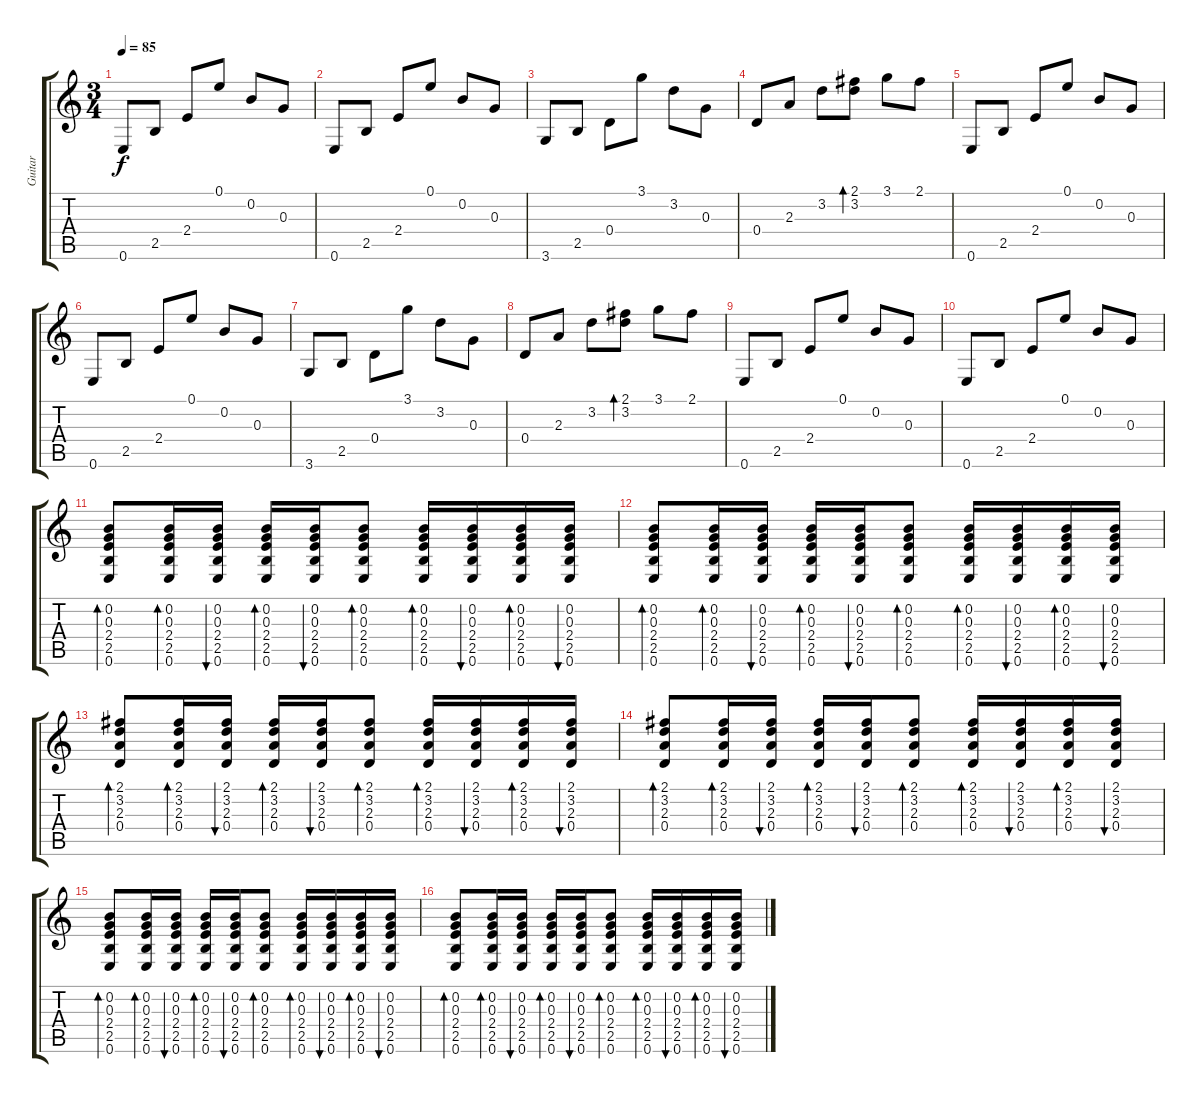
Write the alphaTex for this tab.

\track ("Guitar" "Guitar") {instrument acousticguitarsteel}
\staff {score tabs}
\tuning (E4 B3 G3 D3 A2 E2) {hide}
\ts (3 4)
\tempo 85
\clef g2
\ks c
0.6.8{dy f} 2.5.8 2.4.8 0.1.8 0.2.8 0.3.8 |
0.6.8 2.5.8 2.4.8 0.1.8 0.2.8 0.3.8 |
3.6.8 2.5.8 0.4.8 3.1.8 3.2.8 0.3.8 |
0.4.8 2.3.8 3.2.8 (2.1 3.2).8{bd 120} 3.1.8 2.1.8 |
0.6.8 2.5.8 2.4.8 0.1.8 0.2.8 0.3.8 |
0.6.8 2.5.8 2.4.8 0.1.8 0.2.8 0.3.8 |
3.6.8 2.5.8 0.4.8 3.1.8 3.2.8 0.3.8 |
0.4.8 2.3.8 3.2.8 (2.1 3.2).8{bd 120} 3.1.8 2.1.8 |
0.6.8 2.5.8 2.4.8 0.1.8 0.2.8 0.3.8 |
0.6.8 2.5.8 2.4.8 0.1.8 0.2.8 0.3.8 |
(0.2 0.3 2.4 2.5 0.6).8{bd 30 volume 11} (0.2 0.3 2.4 2.5 0.6).16{bd 30} (0.2 0.3 2.4 2.5 0.6).16{bu 30} (0.2 0.3 2.4 2.5 0.6).16{bd 30} (0.2 0.3 2.4 2.5 0.6).16{bu 30} (0.2 0.3 2.4 2.5 0.6).8{bd 30} (0.2 0.3 2.4 2.5 0.6).16{bd 30} (0.2 0.3 2.4 2.5 0.6).16{bu 30} (0.2 0.3 2.4 2.5 0.6).16{bd 30} (0.2 0.3 2.4 2.5 0.6).16{bu 30} |
(0.2 0.3 2.4 2.5 0.6).8{bd 30} (0.2 0.3 2.4 2.5 0.6).16{bd 30} (0.2 0.3 2.4 2.5 0.6).16{bu 30} (0.2 0.3 2.4 2.5 0.6).16{bd 30} (0.2 0.3 2.4 2.5 0.6).16{bu 30} (0.2 0.3 2.4 2.5 0.6).8{bd 30} (0.2 0.3 2.4 2.5 0.6).16{bd 30} (0.2 0.3 2.4 2.5 0.6).16{bu 30} (0.2 0.3 2.4 2.5 0.6).16{bd 30} (0.2 0.3 2.4 2.5 0.6).16{bu 30} |
(2.1 3.2 2.3 0.4).8{bd 30} (2.1 3.2 2.3 0.4).16{bd 30} (2.1 3.2 2.3 0.4).16{bu 30} (2.1 3.2 2.3 0.4).16{bd 30} (2.1 3.2 2.3 0.4).16{bu 30} (2.1 3.2 2.3 0.4).8{bd 30} (2.1 3.2 2.3 0.4).16{bd 30} (2.1 3.2 2.3 0.4).16{bu 30} (2.1 3.2 2.3 0.4).16{bd 30} (2.1 3.2 2.3 0.4).16{bu 30} |
(2.1 3.2 2.3 0.4).8{bd 30} (2.1 3.2 2.3 0.4).16{bd 30} (2.1 3.2 2.3 0.4).16{bu 30} (2.1 3.2 2.3 0.4).16{bd 30} (2.1 3.2 2.3 0.4).16{bu 30} (2.1 3.2 2.3 0.4).8{bd 30} (2.1 3.2 2.3 0.4).16{bd 30} (2.1 3.2 2.3 0.4).16{bu 30} (2.1 3.2 2.3 0.4).16{bd 30} (2.1 3.2 2.3 0.4).16{bu 30} |
(0.2 0.3 2.4 2.5 0.6).8{bd 30} (0.2 0.3 2.4 2.5 0.6).16{bd 30} (0.2 0.3 2.4 2.5 0.6).16{bu 30} (0.2 0.3 2.4 2.5 0.6).16{bd 30} (0.2 0.3 2.4 2.5 0.6).16{bu 30} (0.2 0.3 2.4 2.5 0.6).8{bd 30} (0.2 0.3 2.4 2.5 0.6).16{bd 30} (0.2 0.3 2.4 2.5 0.6).16{bu 30} (0.2 0.3 2.4 2.5 0.6).16{bd 30} (0.2 0.3 2.4 2.5 0.6).16{bu 30} |
(0.2 0.3 2.4 2.5 0.6).8{bd 30} (0.2 0.3 2.4 2.5 0.6).16{bd 30} (0.2 0.3 2.4 2.5 0.6).16{bu 30} (0.2 0.3 2.4 2.5 0.6).16{bd 30} (0.2 0.3 2.4 2.5 0.6).16{bu 30} (0.2 0.3 2.4 2.5 0.6).8{bd 30} (0.2 0.3 2.4 2.5 0.6).16{bd 30} (0.2 0.3 2.4 2.5 0.6).16{bu 30} (0.2 0.3 2.4 2.5 0.6).16{bd 30} (0.2 0.3 2.4 2.5 0.6).16{bu 30}
